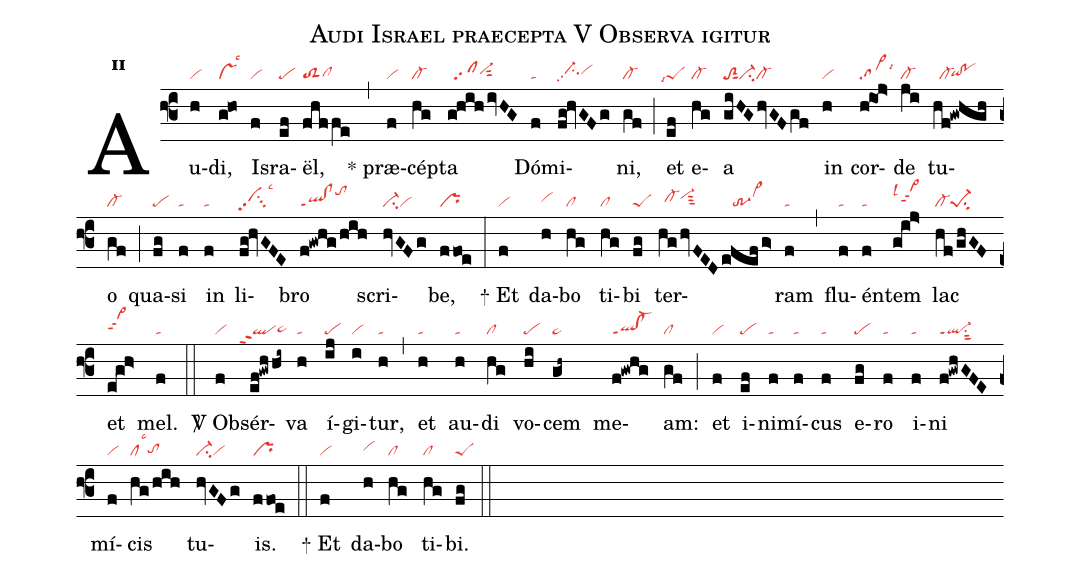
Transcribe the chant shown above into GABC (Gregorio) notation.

name:Audi Israel praecepta V Observa igitur;
office-part:re;
mode:2;
nabc-lines:1;
%%
initial-style: 1;
name: Audi Israel praecepta;
mode: 2;
office-part: Responsorium;
annotation: Resp.;
annotation: ii;
nabc-lines:1;
%%
(f3) Au(h|vi)di,(g!ho|vslsc3) Is(f|vi)ra(ef|pe)ël,(fhffe|toS2clhg) (,) <sp>*</sp> præ(f|vi)cép(hg|cl-)ta(g!hih/ivHG|//sfvi-hhsut2) Dó(f|ta)mi(fg!hvGFg|//ci-hhpp2vihh)ni,(gf|cl-) (;) et(ef|``peSlsi7) e(hg|cl-)a(giHGhvGFgf|toS2sut1ci-cl-) in(h|vi) cor(h!io!j>|sa>lsi6)de(ji|cl-) tu(hf!gwhgh|//cl-`qihg!pohg)o(gf|cl-) (;) qua(fg|pe)si(f|ta) in(f|ta) li(fg!hvGFE|ci1hhpp2lsc3)bro(f!gwhg/hih|ql!clppt1tohk) scri(hvGFg|ci-vi)be,(ffoe|pr) (:)
<sp>+</sp> Et(f|vi) da(h|vihh)bo(hg|cl) ti(hg|cl)bi(fg|peS) ter(hg/hvFED|//cl-hhvi-hisut3|efef/g>|///tr-3vi>hj)ram(f|ta) (,) flu(f|ta)én(f|ta)tem(g@ij>|vi>hhppt2lsl4) lac(hf/ghGF|cl-pe-1su2) et(e@gh>|vi>hhppt2) mel.(f|ta) (::)

<sp>V/</sp> Ob(f|vi)sér(ef!gwhhi~|```qlppt2ta>hg)va(h|ta) í(ij|pe)gi(i|vi)tur,(h|ta) (,) et(h|ta) au(h|ta)di(hg|cl) vo(hi|pe)cem(gh~|ta>) me(f!gwhg|ql!cl-ppt1)am:(gf|cl) (;) et(f|vi) i(ef|pe)ni(f|ta)mí(f|ta)cus(f|ta) e(fg|pe)ro(f|ta) i(f|ta)ni(f!gwhGFE|ql-ppt1su1sut2) mí(f|vi)cis(hg/hih|cllsc3tohg) tu(hvGFg|ci-vi)is.(ffoe|pr) (::)
<sp>+</sp> Et(f|vi) da(h|vihh)bo(hg|cl) ti(hg|cl)bi.(fg|peS) (::)
